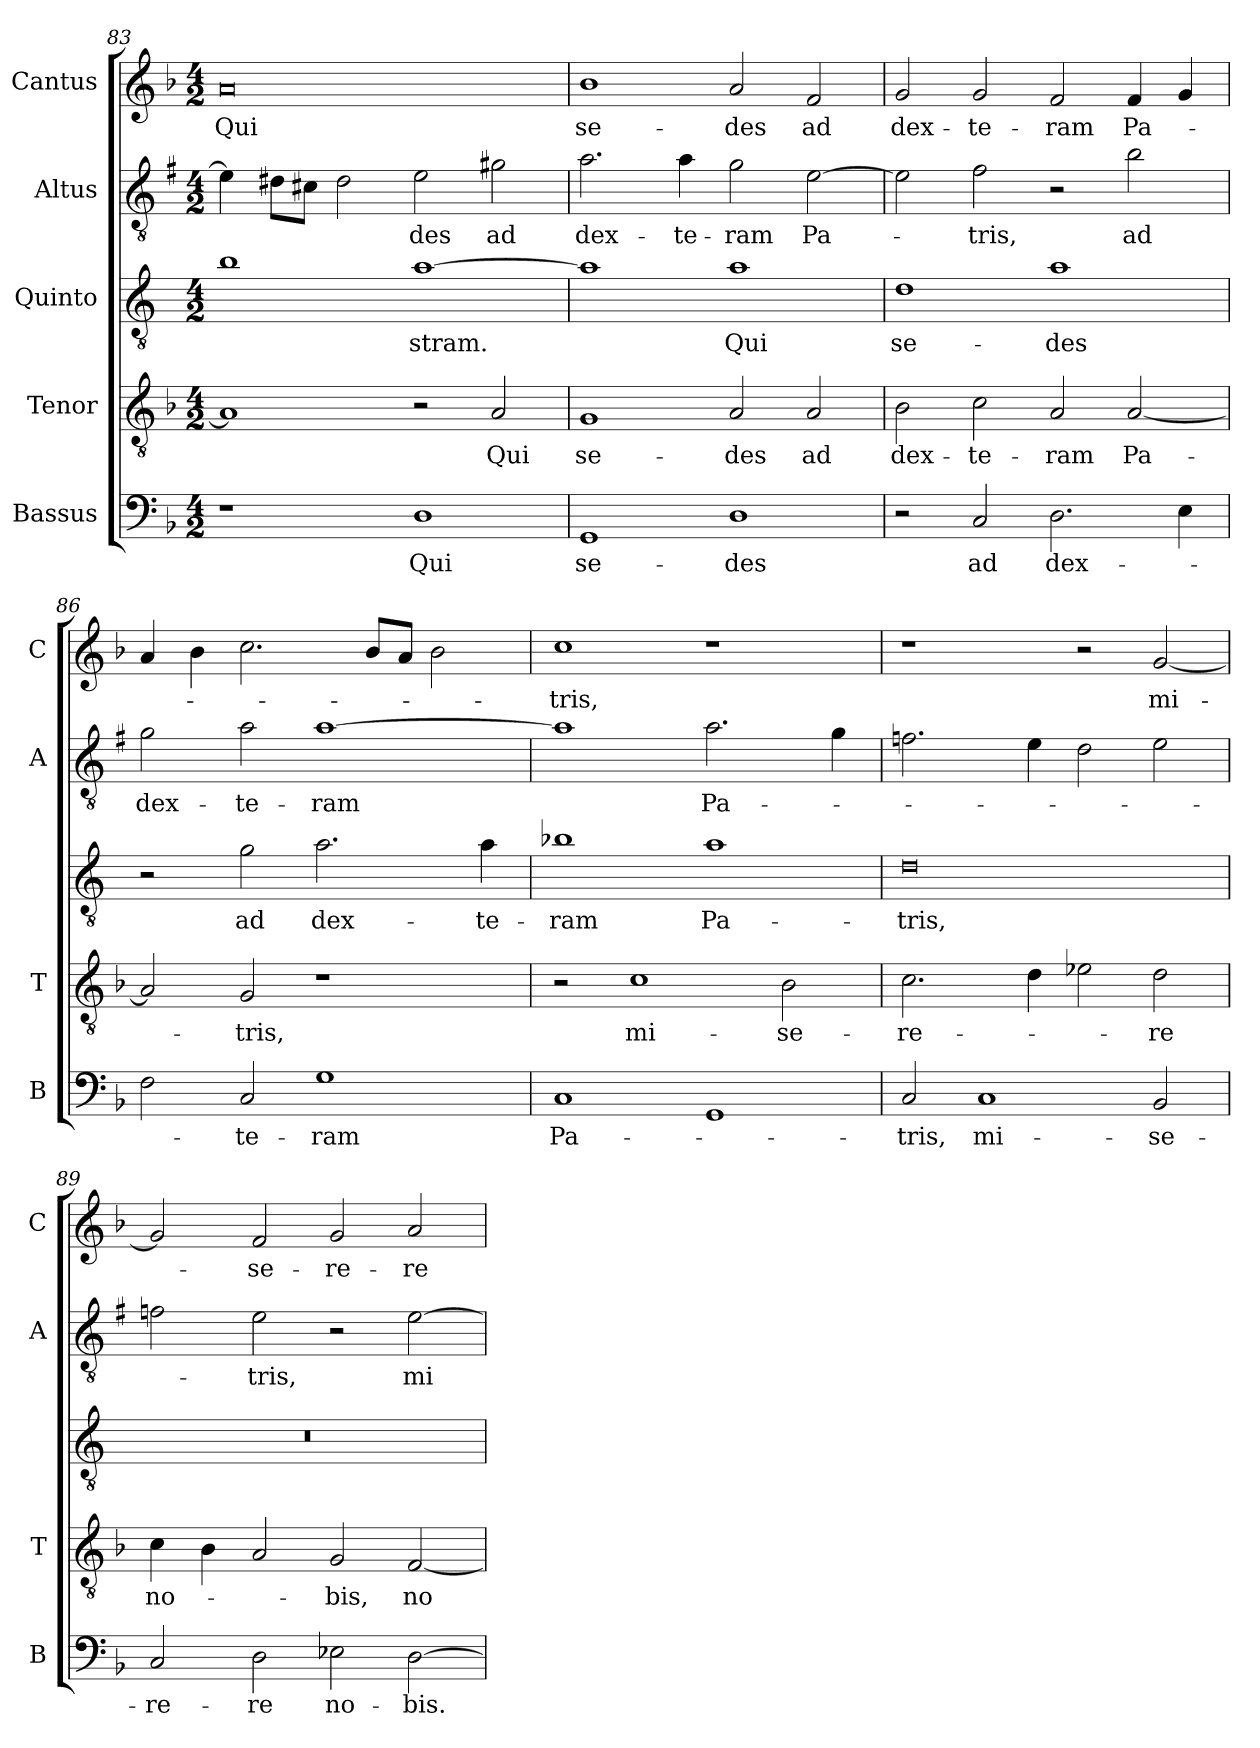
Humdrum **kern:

**kern	**text	**kern	**text	**kern	**text	**kern	**text	**kern	**text
*part5	*part5	*part4	*part4	*part3	*part3	*part2	*part2	*part1	*part1
*staff5	*staff5	*staff4	*staff4	*staff3	*staff3	*staff2	*staff2	*staff1	*staff1
*I"Bassus	*	*I"Tenor	*	*I"Quinto	*	*I"Altus	*	*I"Cantus	*
*I'B	*	*I'T	*	*	*	*I'A	*	*I'C	*
*clefF4	*	*clefGv2	*	*clefGv2	*	*clefGv2	*	*clefG2	*
*	*	*	*	*ITrd4c7	*	*ITrd1c2	*	*	*
*k[b-]	*	*k[b-]	*	*k[b-]	*	*k[b-]	*	*k[b-]	*
*F:	*	*F:	*	*F:	*	*F:	*	*F:	*
*M4/2	*	*M4/2	*	*M4/2	*	*M4/2	*	*M4/2	*
=83	=83	=83	=83	=83	=83	=83	=83	=83	=83
!	!	!	!	!	!	!	!	!	!LO:LY:b
1r	.	1A]	.	1e	.	4d\]	.	0a	Qui
.	.	.	.	.	.	8c#X\L	.	.	.
.	.	.	.	.	.	8Bn\J	.	.	.
.	.	.	.	.	.	2c#\	.	.	.
!	!LO:LY:b	!	!	!	!LO:LY:b	!	!LO:LY:b	!	!
1D	Qui	2r	.	[1d	-stram.	2d\	-des	.	.
!	!	!	!LO:LY:b	!	!	!	!LO:LY:b	!	!
.	.	2A/	Qui	.	.	2f#X\	ad	.	.
!!LO:LB:g=z
=84	=84	=84	=84	=84	=84	=84	=84	=84	=84
!	!LO:LY:b	!	!LO:LY:b	!	!	!	!LO:LY:b	!	!LO:LY:b
1GG	se-	1G	se-	1d]	.	2.g\	dex-	1b-	se-
!	!	!	!	!	!	!	!LO:LY:b	!	!
.	.	.	.	.	.	4g\	-te-	.	.
!	!LO:LY:b	!	!LO:LY:b	!	!LO:LY:b	!	!LO:LY:b	!	!LO:LY:b
1D	-des	2A/	-des	1d	Qui	2f\	-ram	2a/	-des
!	!	!	!LO:LY:b	!	!	!	!LO:LY:b	!	!LO:LY:b
.	.	2A/	ad	.	.	[2d\	Pa-	2f/	ad
=85	=85	=85	=85	=85	=85	=85	=85	=85	=85
!	!	!	!LO:LY:b	!	!LO:LY:b	!	!	!	!LO:LY:b
2r	.	2B-\	dex-	1G	se-	2d\]	.	2g/	dex-
!	!LO:LY:b	!	!LO:LY:b	!	!	!	!LO:LY:b	!	!LO:LY:b
2C/	ad	2c\	-te-	.	.	2e\	-tris,	2g/	-te-
!	!LO:LY:b	!	!LO:LY:b	!	!LO:LY:b	!	!	!	!LO:LY:b
2.D\	dex-	2A/	-ram	1d	-des	2r	.	2f/	-ram
!	!	!	!LO:LY:b	!	!	!	!LO:LY:b	!	!LO:LY:b
.	.	[2A/	Pa-	.	.	2a\	ad	4f/	Pa-
4E\	.	.	.	.	.	.	.	4g/	.
=86	=86	=86	=86	=86	=86	=86	=86	=86	=86
!	!	!	!	!	!	!	!LO:LY:b	!	!
2F\	.	2A/]	.	2r	.	2f\	dex-	4a/	.
.	.	.	.	.	.	.	.	4b-\	.
!	!LO:LY:b	!	!LO:LY:b	!	!LO:LY:b	!	!LO:LY:b	!	!
2C/	-te-	2G/	-tris,	2c\	ad	2g\	-te-	2.cc\	.
!	!LO:LY:b	!	!	!	!LO:LY:b	!	!LO:LY:b	!	!
1G	-ram	1r	.	2.d\	dex-	[1g	-ram	.	.
.	.	.	.	.	.	.	.	8b-/L	.
.	.	.	.	.	.	.	.	8a/J	.
.	.	.	.	.	.	.	.	2b-\	.
!	!	!	!	!	!LO:LY:b	!	!	!	!
.	.	.	.	4d\	-te-	.	.	.	.
=87	=87	=87	=87	=87	=87	=87	=87	=87	=87
!	!LO:LY:b	!	!	!	!LO:LY:b	!	!	!	!LO:LY:b
1C	Pa-	2r	.	1e-X	-ram	1g]	.	1cc	-tris,
!	!	!	!LO:LY:b	!	!	!	!	!	!
.	.	1c	mi-	.	.	.	.	.	.
!	!	!	!	!	!LO:LY:b	!	!LO:LY:b	!	!
1GG	.	.	.	1d	Pa-	2.g\	Pa-	1r	.
!	!	!	!LO:LY:b	!	!	!	!	!	!
.	.	2B-\	-se-	.	.	.	.	.	.
.	.	.	.	.	.	4f\	.	.	.
=88	=88	=88	=88	=88	=88	=88	=88	=88	=88
!	!LO:LY:b	!	!LO:LY:b	!	!LO:LY:b	!	!	!	!
2C/	-tris,	2.c\	-re-	0G	-tris,	2.e-X\	.	1r	.
!	!LO:LY:b	!	!	!	!	!	!	!	!
1C	mi-	.	.	.	.	.	.	.	.
.	.	4d\	.	.	.	4d\	.	.	.
.	.	2e-X\	.	.	.	2c\	.	2r	.
!	!LO:LY:b	!	!LO:LY:b	!	!	!	!	!	!LO:LY:b
2BB-/	-se-	2d\	-re	.	.	2d\	.	[2g/	mi-
=89	=89	=89	=89	=89	=89	=89	=89	=89	=89
!	!LO:LY:b	!	!LO:LY:b	!	!	!	!	!	!
2C/	-re-	4c\	no-	0r	.	2e-X\	.	2g/]	.
.	.	4B-\	.	.	.	.	.	.	.
!	!LO:LY:b	!	!	!	!	!	!LO:LY:b	!	!LO:LY:b
2D\	-re	2A/	.	.	.	2d\	-tris,	2f/	-se-
!	!LO:LY:b	!	!LO:LY:b	!	!	!	!	!	!LO:LY:b
2E-X\	no-	2G/	-bis,	.	.	2r	.	2g/	-re-
!	!LO:LY:b	!	!LO:LY:b	!	!	!	!LO:LY:b	!	!LO:LY:b
[2D\	-bis.	[2F/	no-	.	.	[2d\	mi-	2a/	-re
=	=	=	=	=	=	=	=	=	=
*-	*-	*-	*-	*-	*-	*-	*-	*-	*-
